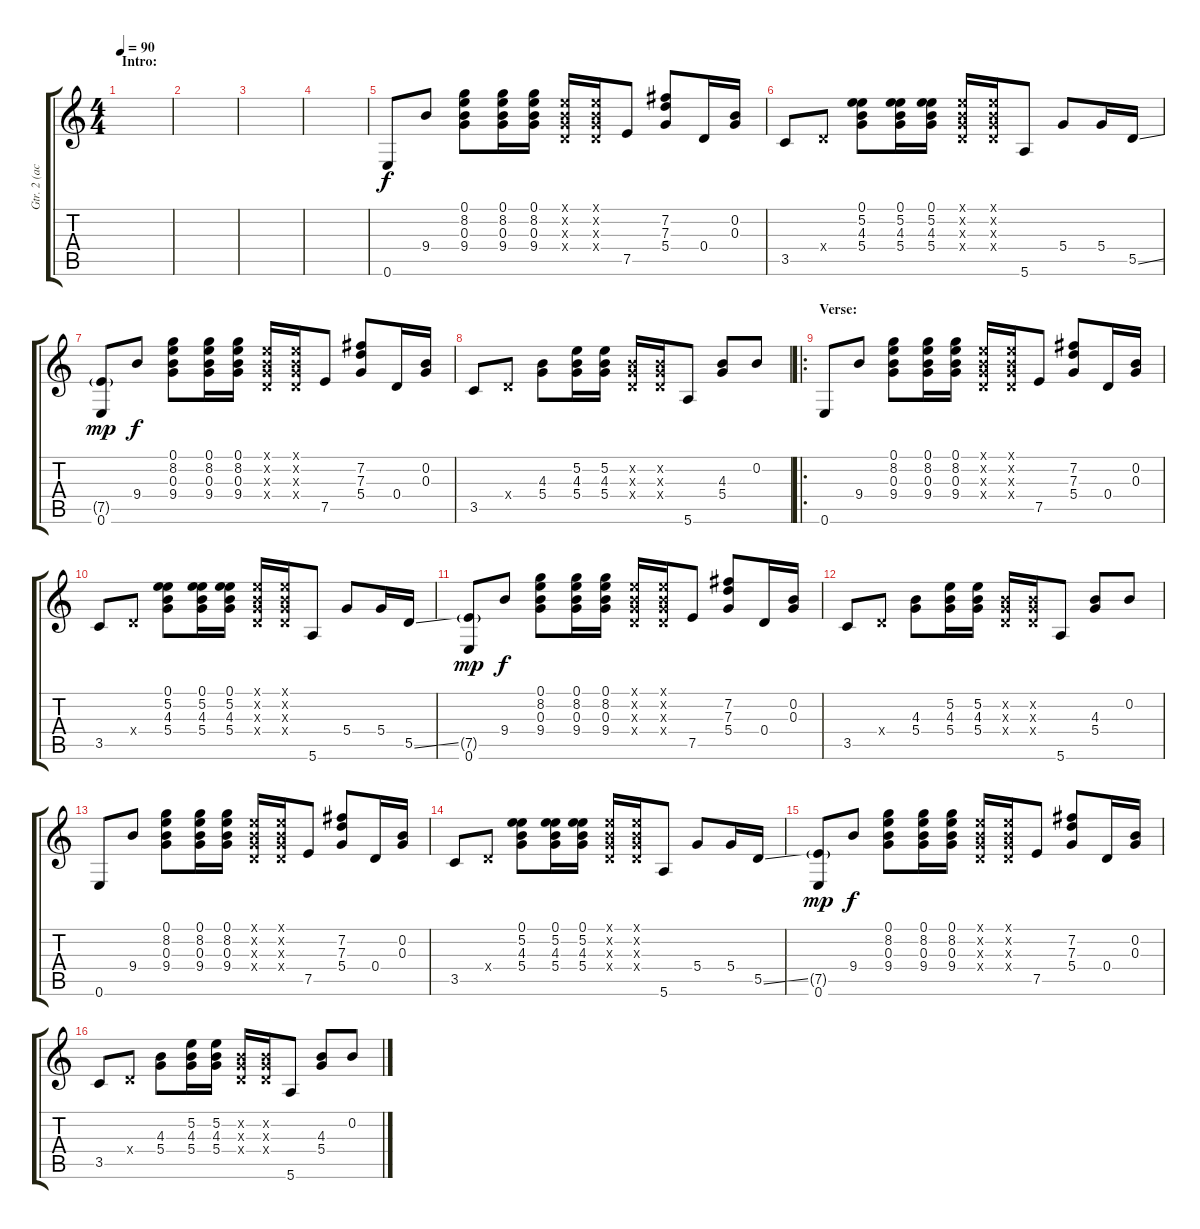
\track ("Gtr. 2 (acous.)" "Gtr. 2 (ac") {instrument acousticguitarsteel}
\staff {score tabs}
\tuning (E4 B3 G3 D3 A2 E2) {hide}
\ts (4 4)
\section ("" "Intro:")
\tempo 90
\clef g2
\ks c
|
|
|
|
0.6.8 9.4.8 (0.1 8.2 0.3 9.4).8 (0.1 8.2 0.3 9.4).16 (0.1 8.2 0.3 9.4).16 (0.1{x} 0.2{x} 0.3{x} 0.4{x}).16 (0.1{x} 0.2{x} 0.3{x} 0.4{x}).16 7.5.8 (7.2 7.3 5.4).8 0.4.16 (0.2 0.3).16 |
3.5.8 0.4{x}.8 (0.1 5.2 4.3 5.4).8 (0.1 5.2 4.3 5.4).16 (0.1 5.2 4.3 5.4).16 (0.1{x} 0.2{x} 0.3{x} 0.4{x}).16 (0.1{x} 0.2{x} 0.3{x} 0.4{x}).16 5.6.8 5.4.8 5.4.16 5.5{ss}.16 |
(7.5{g} 0.6).8{dy mp} 9.4.8{dy f} (0.1 8.2 0.3 9.4).8 (0.1 8.2 0.3 9.4).16 (0.1 8.2 0.3 9.4).16 (0.1{x} 0.2{x} 0.3{x} 0.4{x}).16 (0.1{x} 0.2{x} 0.3{x} 0.4{x}).16 7.5.8 (7.2 7.3 5.4).8 0.4.16 (0.2 0.3).16 |
3.5.8 0.4{x}.8 (4.3 5.4).8 (5.2 4.3 5.4).16 (5.2 4.3 5.4).16 (0.2{x} 0.3{x} 0.4{x}).16 (0.2{x} 0.3{x} 0.4{x}).16 5.6.8 (4.3 5.4).8 0.2.8 |
\ro
\section ("" "Verse:")
0.6.8 9.4.8 (0.1 8.2 0.3 9.4).8 (0.1 8.2 0.3 9.4).16 (0.1 8.2 0.3 9.4).16 (0.1{x} 0.2{x} 0.3{x} 0.4{x}).16 (0.1{x} 0.2{x} 0.3{x} 0.4{x}).16 7.5.8 (7.2 7.3 5.4).8 0.4.16 (0.2 0.3).16 |
3.5.8 0.4{x}.8 (0.1 5.2 4.3 5.4).8 (0.1 5.2 4.3 5.4).16 (0.1 5.2 4.3 5.4).16 (0.1{x} 0.2{x} 0.3{x} 0.4{x}).16 (0.1{x} 0.2{x} 0.3{x} 0.4{x}).16 5.6.8 5.4.8 5.4.16 5.5{ss}.16 |
(7.5{g} 0.6).8{dy mp} 9.4.8{dy f} (0.1 8.2 0.3 9.4).8 (0.1 8.2 0.3 9.4).16 (0.1 8.2 0.3 9.4).16 (0.1{x} 0.2{x} 0.3{x} 0.4{x}).16 (0.1{x} 0.2{x} 0.3{x} 0.4{x}).16 7.5.8 (7.2 7.3 5.4).8 0.4.16 (0.2 0.3).16 |
3.5.8 0.4{x}.8 (4.3 5.4).8 (5.2 4.3 5.4).16 (5.2 4.3 5.4).16 (0.2{x} 0.3{x} 0.4{x}).16 (0.2{x} 0.3{x} 0.4{x}).16 5.6.8 (4.3 5.4).8 0.2.8 |
0.6.8 9.4.8 (0.1 8.2 0.3 9.4).8 (0.1 8.2 0.3 9.4).16 (0.1 8.2 0.3 9.4).16 (0.1{x} 0.2{x} 0.3{x} 0.4{x}).16 (0.1{x} 0.2{x} 0.3{x} 0.4{x}).16 7.5.8 (7.2 7.3 5.4).8 0.4.16 (0.2 0.3).16 |
3.5.8 0.4{x}.8 (0.1 5.2 4.3 5.4).8 (0.1 5.2 4.3 5.4).16 (0.1 5.2 4.3 5.4).16 (0.1{x} 0.2{x} 0.3{x} 0.4{x}).16 (0.1{x} 0.2{x} 0.3{x} 0.4{x}).16 5.6.8 5.4.8 5.4.16 5.5{ss}.16 |
(7.5{g} 0.6).8{dy mp} 9.4.8{dy f} (0.1 8.2 0.3 9.4).8 (0.1 8.2 0.3 9.4).16 (0.1 8.2 0.3 9.4).16 (0.1{x} 0.2{x} 0.3{x} 0.4{x}).16 (0.1{x} 0.2{x} 0.3{x} 0.4{x}).16 7.5.8 (7.2 7.3 5.4).8 0.4.16 (0.2 0.3).16 |
3.5.8 0.4{x}.8 (4.3 5.4).8 (5.2 4.3 5.4).16 (5.2 4.3 5.4).16 (0.2{x} 0.3{x} 0.4{x}).16 (0.2{x} 0.3{x} 0.4{x}).16 5.6.8 (4.3 5.4).8 0.2.8
